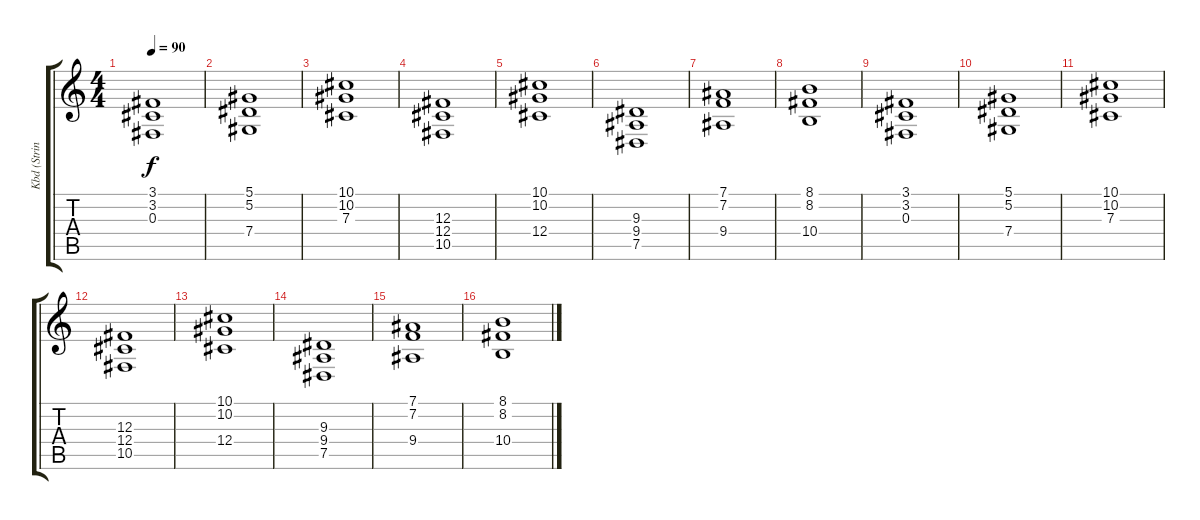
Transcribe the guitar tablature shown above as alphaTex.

\track ("Kbd (Strings)" "Kbd (Strin") {instrument stringensemble2}
\staff {score tabs}
\tuning (Eb4 Bb3 Gb3 Db3 Ab2 Eb2) {hide}
\ts (4 4)
\tempo 90
\clef g2
\ks c
(3.1 3.2 0.3).1{dy f} |
(5.1 5.2 7.4).1 |
(10.1 10.2 7.3).1 |
(12.3 12.4 10.5).1 |
(10.1 10.2 12.4).1 |
(9.3 9.4 7.5).1 |
(7.1 7.2 9.4).1 |
(8.1 8.2 10.4).1 |
(3.1 3.2 0.3).1 |
(5.1 5.2 7.4).1 |
(10.1 10.2 7.3).1 |
(12.3 12.4 10.5).1 |
(10.1 10.2 12.4).1 |
(9.3 9.4 7.5).1 |
(7.1 7.2 9.4).1 |
(8.1 8.2 10.4).1
